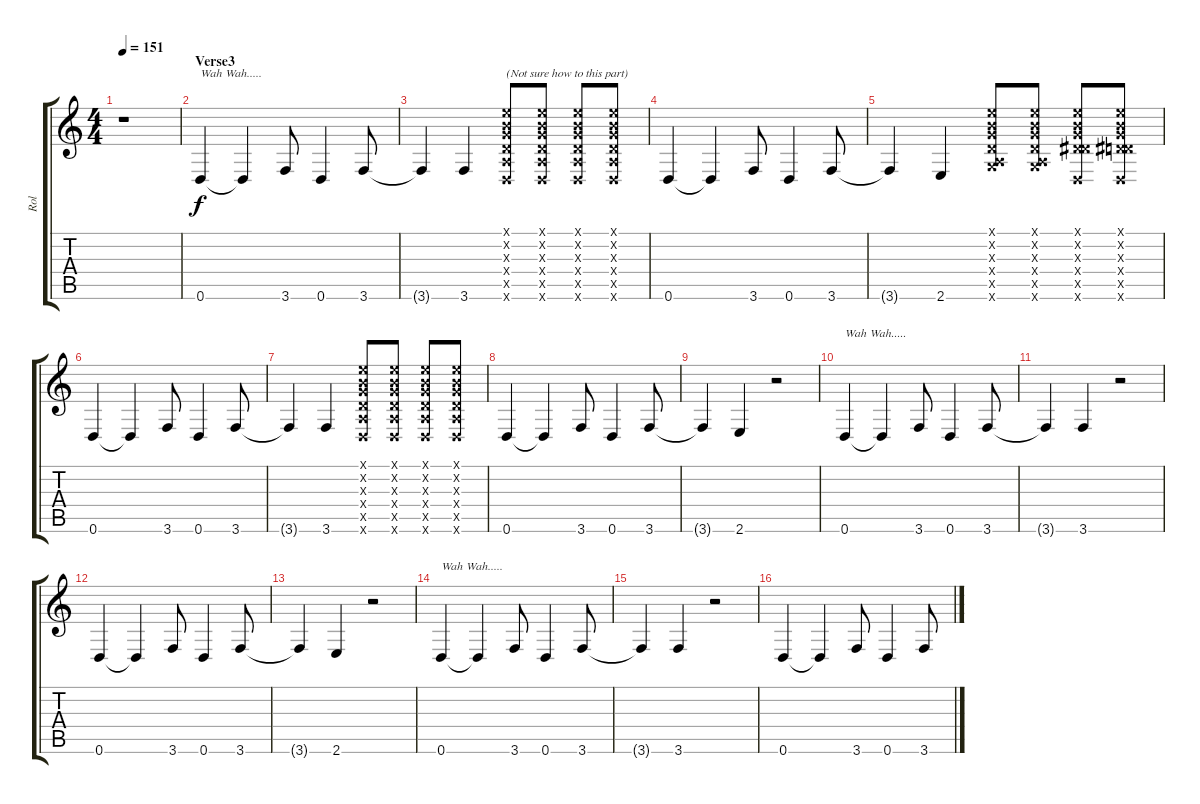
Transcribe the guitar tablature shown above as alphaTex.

\track ("Rol" "Rol") {instrument overdrivenguitar}
\staff {score tabs}
\tuning (E4 B3 G3 D3 A2 D2) {hide}
\ts (4 4)
\tempo 151
\clef g2
\ks c
r.1{dy f} |
\section ("" "Verse3")
0.6.4{txt "Wah Wah....."} 0.6{t}.4 3.6.8 0.6.4 3.6.8 |
3.6{t}.4 3.6.4 (0.1{x} 0.2{x} 0.3{x} 0.4{x} 0.5{x} 0.6{x}).8{txt "(Not sure how to this part)"} (0.1{x} 0.2{x} 0.3{x} 0.4{x} 0.5{x} 0.6{x}).8 (0.1{x} 0.2{x} 0.3{x} 0.4{x} 0.5{x} 0.6{x}).8 (0.1{x} 0.2{x} 0.3{x} 0.4{x} 0.5{x} 0.6{x}).8 |
0.6.4 0.6{t}.4 3.6.8 0.6.4 3.6.8 |
3.6{t}.4 2.6.4 (0.1{x} 0.2{x} 0.3{x} 0.4{x} 0.5{x} 5.6{x}).8 (0.1{x} 0.2{x} 0.3{x} 0.4{x} 0.5{x} 5.6{x}).8 (0.1{x} 0.2{x} 0.3{x} 0.4{x} 6.5{x} 0.6{x}).8 (0.1{x} 0.2{x} 0.3{x} 0.4{x} 6.5{x} 0.6{x}).8 |
0.6.4 0.6{t}.4 3.6.8 0.6.4 3.6.8 |
3.6{t}.4 3.6.4 (0.1{x} 0.2{x} 0.3{x} 0.4{x} 0.5{x} 0.6{x}).8 (0.1{x} 0.2{x} 0.3{x} 0.4{x} 0.5{x} 0.6{x}).8 (0.1{x} 0.2{x} 0.3{x} 0.4{x} 0.5{x} 0.6{x}).8 (0.1{x} 0.2{x} 0.3{x} 0.4{x} 0.5{x} 0.6{x}).8 |
0.6.4 0.6{t}.4 3.6.8 0.6.4 3.6.8 |
3.6{t}.4 2.6.4 r.2 |
0.6.4{txt "Wah Wah....."} 0.6{t}.4 3.6.8 0.6.4 3.6.8 |
3.6{t}.4 3.6.4 r.2 |
0.6.4 0.6{t}.4 3.6.8 0.6.4 3.6.8 |
3.6{t}.4 2.6.4 r.2 |
0.6.4{txt "Wah Wah....."} 0.6{t}.4 3.6.8 0.6.4 3.6.8 |
3.6{t}.4 3.6.4 r.2 |
0.6.4 0.6{t}.4 3.6.8 0.6.4 3.6.8
